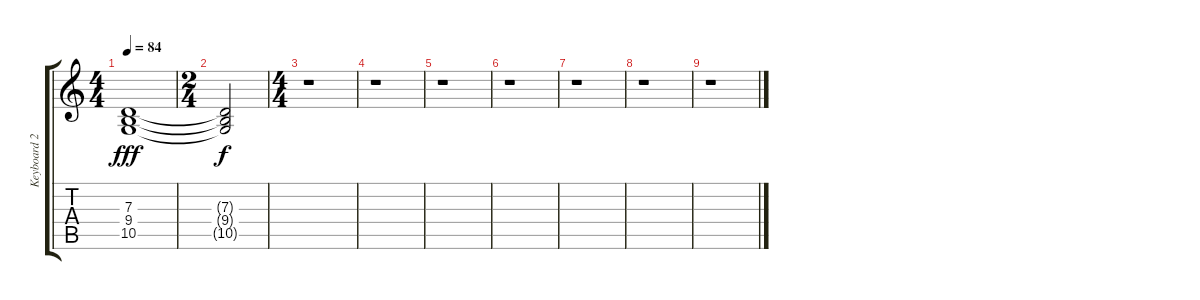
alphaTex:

\track ("Keyboard 2" "Keyboard 2") {instrument stringensemble1}
\staff {score tabs}
\tuning (E4 B3 G3 D3 A2 E2) {hide}
\ts (4 4)
\tempo 84
\clef g2
\ks c
(7.3 9.4 10.5).1{dy fff} |
\ts (2 4)
(7.3{t} 9.4{t} 10.5{t}).2{dy f} |
\ts (4 4)
r.1 |
r.1 |
r.1 |
r.1 |
r.1 |
r.1 |
r.1
